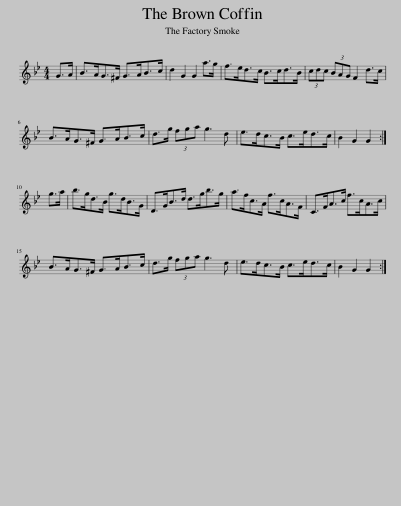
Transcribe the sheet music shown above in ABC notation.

X:1
L:1/8
M:4/4
I:linebreak $
K:Gmin
V:1 treble
V:1
 G>A | B>AG>^F G>AB>c | d2 G2 G2 a>g | f>ed>c B>cd>B | (3cdc (3BAG F2 d>c |$ %5
 B>AG>^F G>AB>c | d>g (3fga g3 d | e>dc>B c>ed>c | B2 G2 G2 :|$ g>a | %10
 b>gd>B g>dB>G | D>GB>d d>gb>g | a>fc>A f>cA>F | C>FA>c f>cA>c |$ B>AG>^F G>AB>c | %15
 d>g (3fga g3 d | e>dc>B c>ed>c | B2 G2 G2 :| %18
